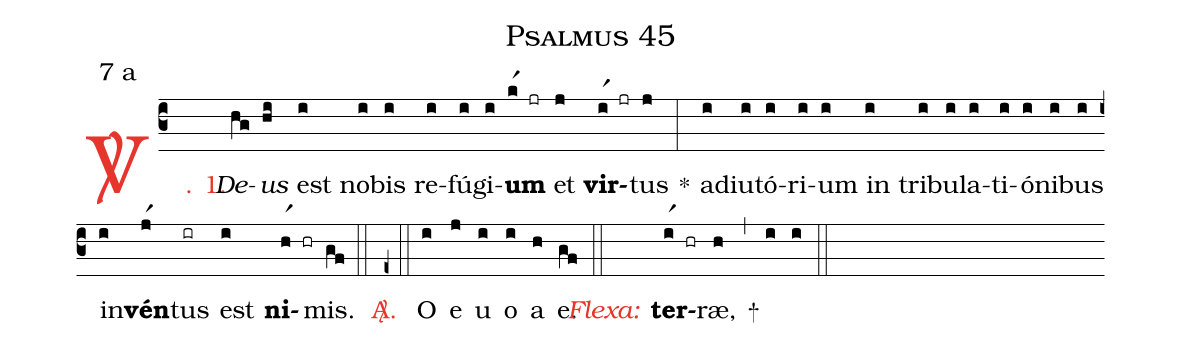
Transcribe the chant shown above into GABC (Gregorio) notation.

name: Psalmus 45;
mode: 7;
mode-differentia: a;
%%
(c3)

<c><sp>V/</sp>. 1.</c>() <i>De</i>(hg)<i>us</i>(hi) est(i) no(i)bis(i) re(i)fú(i)gi(i)<b>um</b>(kr1 jr) et(j) <b>vir</b>(ir1 jr)tus(j) *(:) ad(i)iu(i)tó(i)ri(i)um(i) in(i) tri(i)bu(i)la(i)ti(i)ó(i)ni(i)bus(i) in(i)<b>vén</b>(jr1)tus(ir) est(i) <b>ni</b>(hr1 hr)mis.(gf)

(::)

<c><sp>A/</sp>.</c>(e+)

(::)

<eu>O(i) e(j) u(i) o(i) a(h) e.</eu>(gf)

(::)

<nlba><c><i>Flexa:</i></c>() <b>ter</b></nlba>(ir1 hr)ræ,(h) +(,) (i) (i)

(::)
